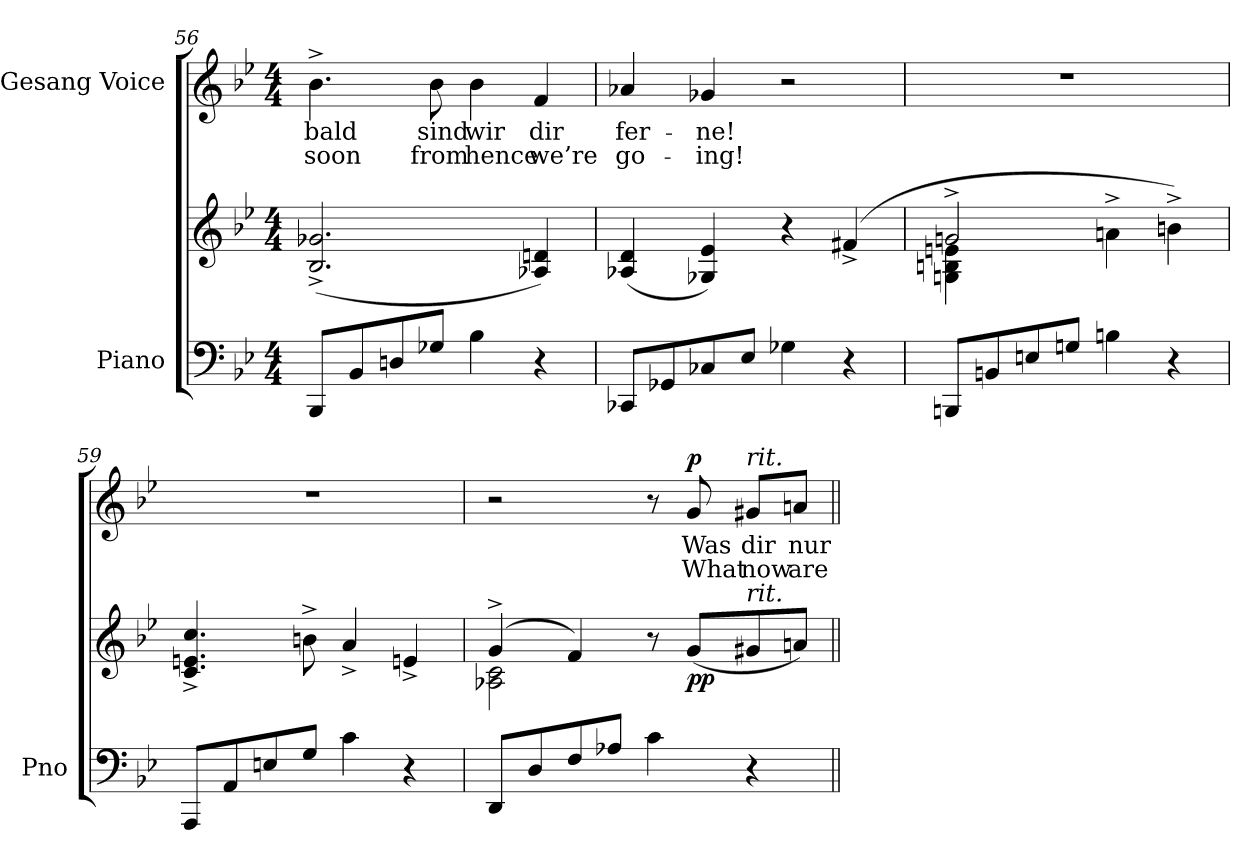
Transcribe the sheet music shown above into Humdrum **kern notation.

**kern	**kern	**dynam	**kern	**text	**text	**dynam
*part2	*part2	*part2	*part1	*part1	*part1	*part1
*staff3	*staff2	*staff2/3	*staff1	*staff1	*staff1	*staff1
*I"Piano	*	*	*I"Gesang Voice	*	*	*
*I'Pno	*	*	*	*	*	*
*clefF4	*clefG2	*	*clefG2	*	*	*
*k[b-e-]	*k[b-e-]	*	*k[b-e-]	*	*	*
*M4/4	*M4/4	*	*M4/4	*	*	*
=56	=56	=56	=56	=56	=56	=56
8BBB-/L	(>2.B-/^> 2.g-X/^>	.	4.b-^\	bald	soon	.
8BB-/	.	.	.	.	.	.
8Dn/	.	.	.	.	.	.
8G-X/J	.	.	8b-\	sind	from	.
4B-\	.	.	4b-\	wir	hence	.
4r	4A-X/ 4dn/)	.	4f/	dir	we’re	.
=57	=57	=57	=57	=57	=57	=57
8CC-X/L	(>4A-X/ 4d/	.	4a-X/	fer-	go-	.
8GG-X/	.	.	.	.	.	.
8C-X/	4G-X/ 4e-/)	.	4g-X/	-ne!	-ing!	.
8E-/J	.	.	.	.	.	.
4G-X\	4r	.	2r	.	.	.
4r	(>4f#X^>/	.	.	.	.	.
=58	=58	=58	=58	=58	=58	=58
*	*^	*	*	*	*	*
8BBBn/L	2gn^>/	4Gn\ 4Bn\ 4en\	.	1r	.	.	.
8BBn/	.	.	.	.	.	.	.
8En/	.	4ryy	.	.	.	.	.
8Gn/J	.	.	.	.	.	.	.
4Bn\	4an^>\	4ryy	.	.	.	.	.
4r	4bn^\)	4ryy	.	.	.	.	.
*	*v	*v	*	*	*	*	*
=59	=59	=59	=59	=59	=59	=59
8AAA/L	4.c/^> 4.en/^> 4.cc/^>	.	1r	.	.	.
8AA/	.	.	.	.	.	.
8En/	.	.	.	.	.	.
8G/J	8bn^\	.	.	.	.	.
4c\	4a^>/	.	.	.	.	.
4r	4en^>/	.	.	.	.	.
=60	=60	=60	=60	=60	=60	=60
*	*^	*	*	*	*	*
8DD/L	(4g^>/	2A-X\ 2c\	.	2r	.	.	.
8D/	.	.	.	.	.	.	.
8F/	4f/)	.	.	.	.	.	.
8A-X/J	.	.	.	.	.	.	.
4c\	8r	2ryy	.	8r	.	.	.
!	!	!	!LO:DY:b	!	!	!	!LO:DY:a
.	(<8g/L	.	pp	8g/	Was	What	p
!	!	!	!	!LO:TX:i:t=rit.	!	!	!
!	!LO:TX:i:t=rit.	!	!	!	!	!	!
4r	8g#X/	.	.	8g#X/L	dir	now	.
.	8an/J)	.	.	8an/J	nur	are	.
*	*v	*v	*	*	*	*	*
=||	=||	=||	=||	=||	=||	=||
*-	*-	*-	*-	*-	*-	*-
